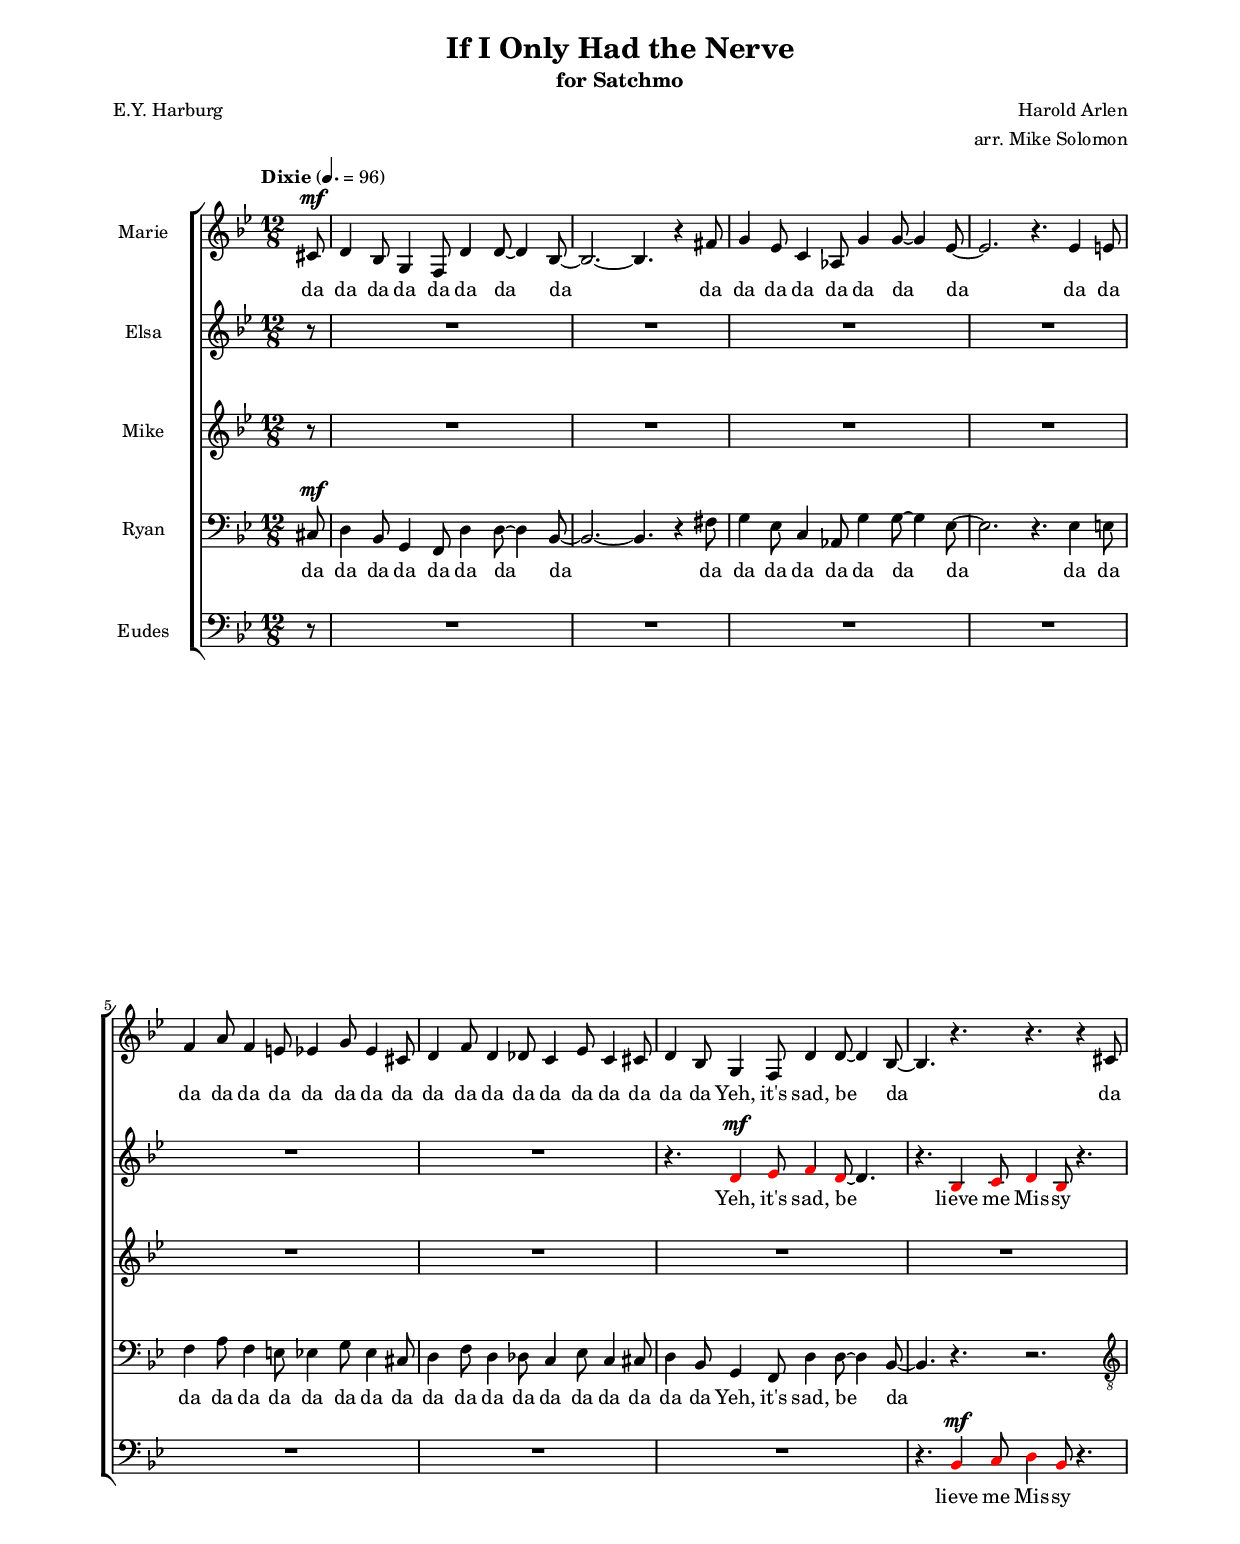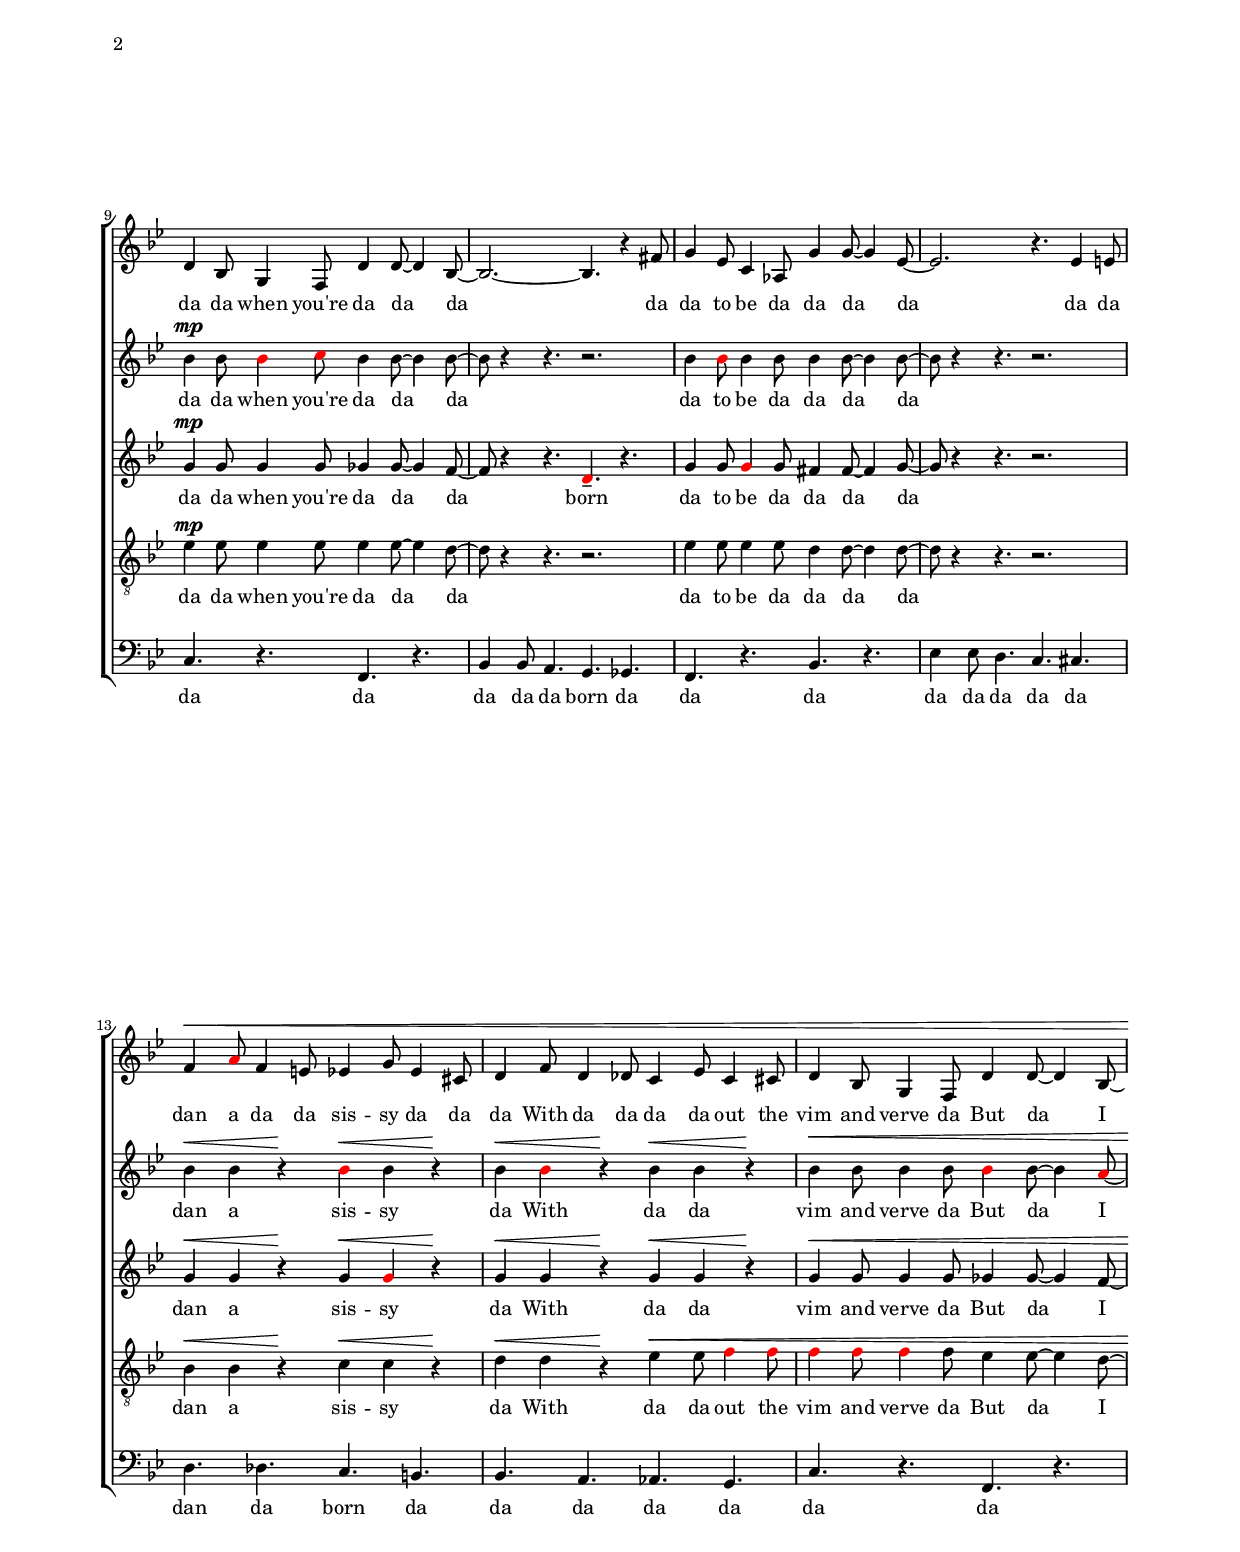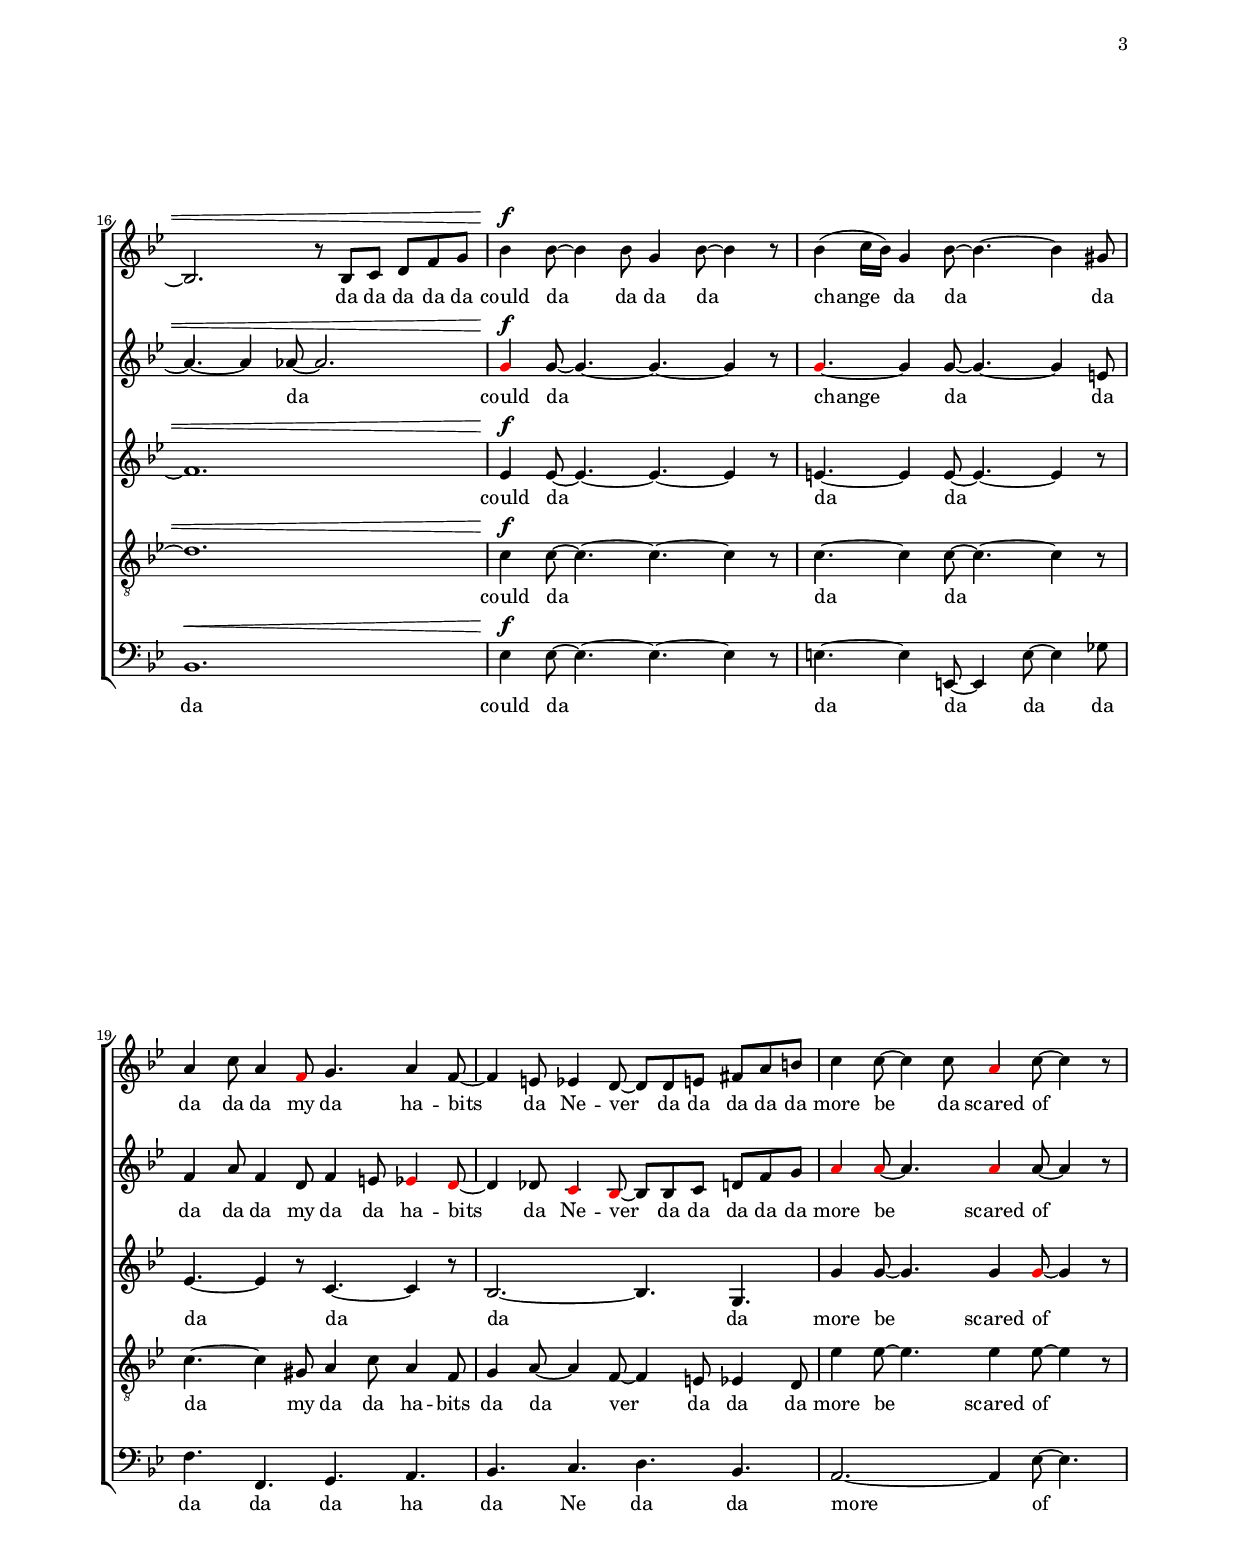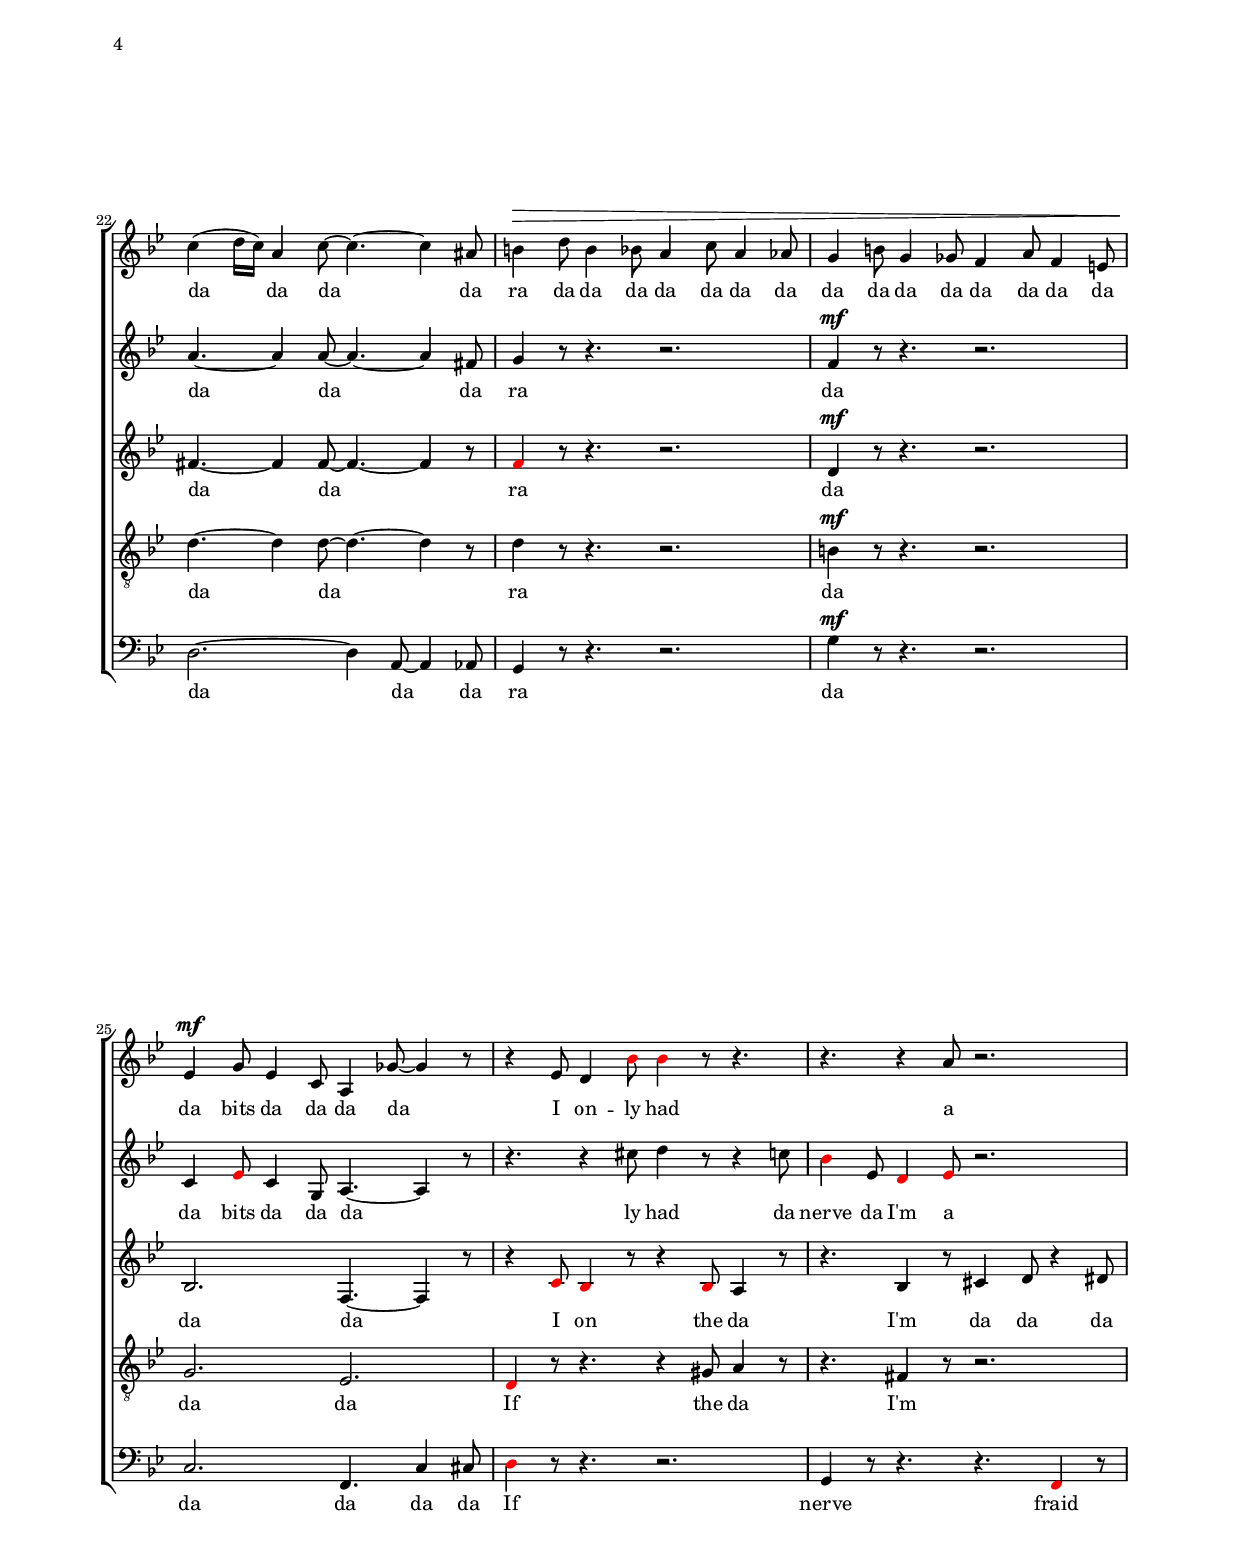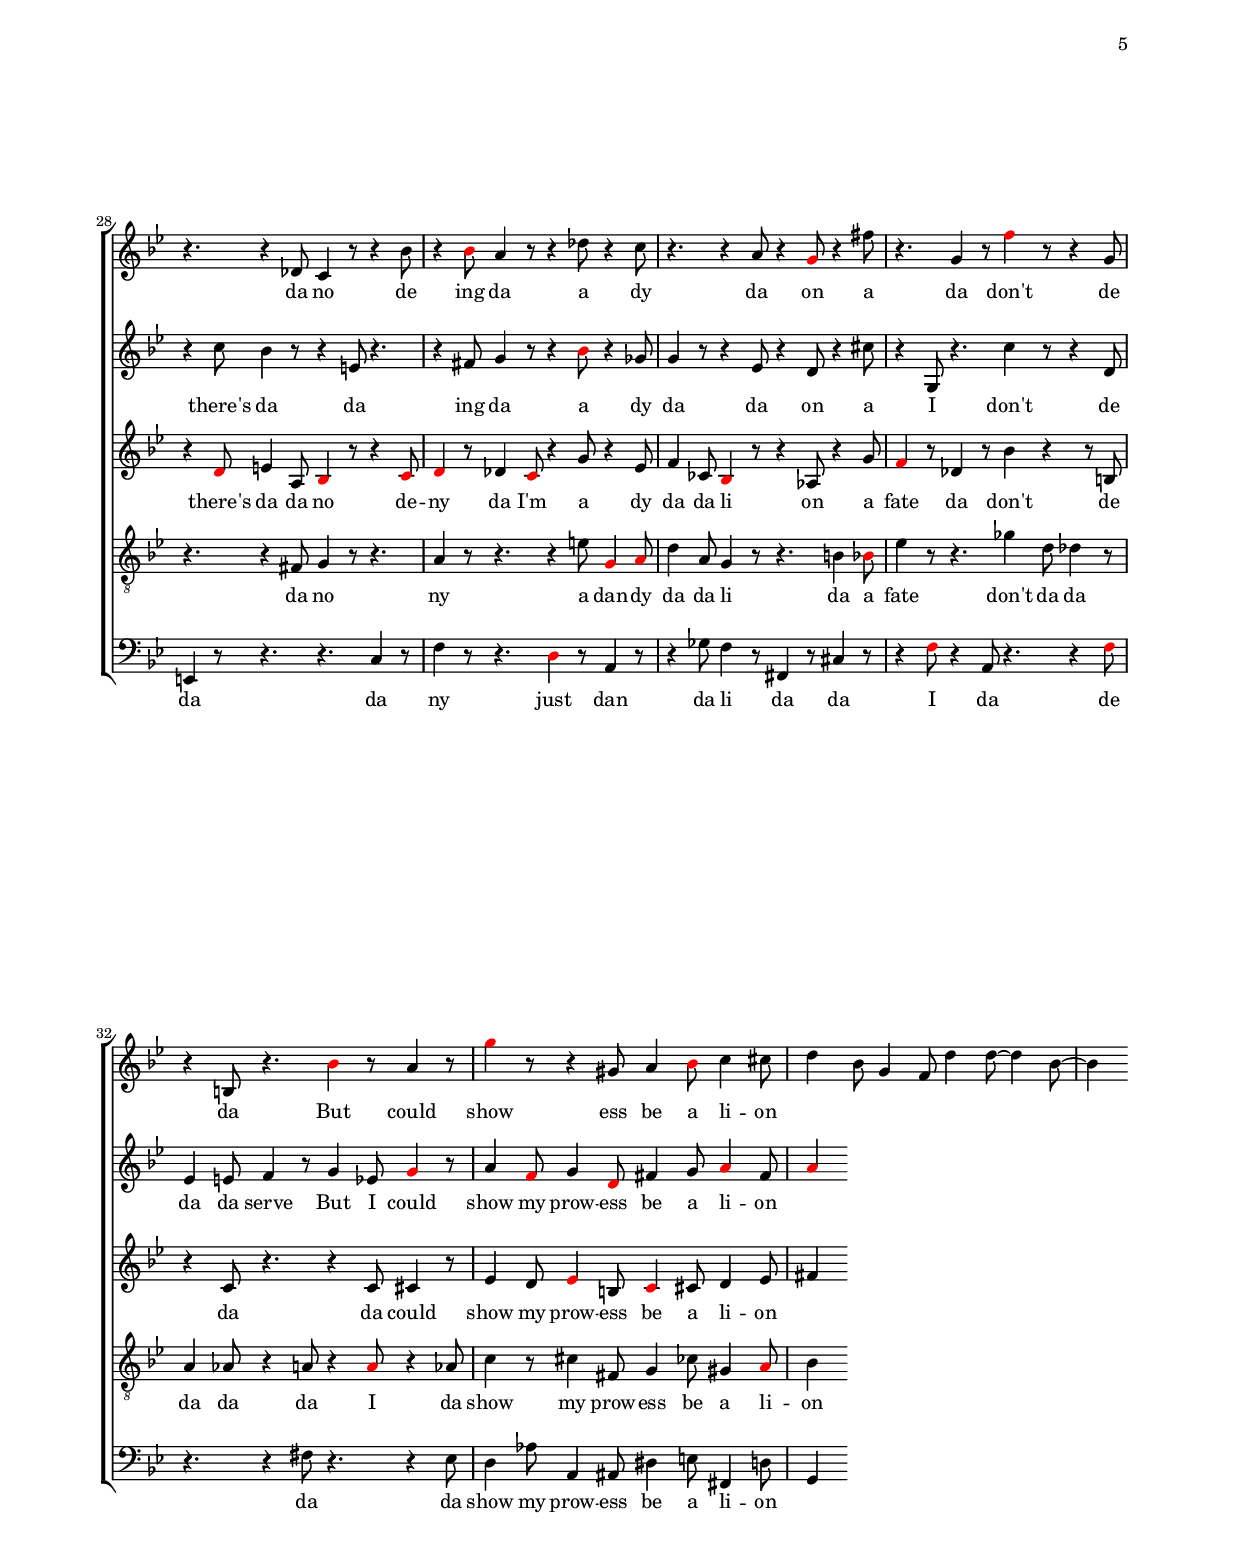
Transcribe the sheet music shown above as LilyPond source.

\version "2.19.0"
\include "defs-devel.ly"

marD = \markup \null
elsD = \markup \null
mikD = \markup \null
rynZ = \markup \null
desD = \markup \null

#(set-global-staff-size 15.87)
autoBeamInstruction = \autoBeamOn

solo = \markup \italic "solo"
psolo = \markup \italic "(solo)"
skat = \markup \italic "sit skat"
shoot = \markup \italic "SYT"

\header {
  title = "If I Only Had the Nerve"
  subtitle = "for Satchmo"
  %title = "Somewhere Over the Rainbow"
  composer = "Harold Arlen"
  poet = "E.Y. Harburg"
  arranger = "arr. Mike Solomon"
  %arranger = "arr. (anon)"
}
\paper {
  #(define fonts
    (set-global-fonts
    #:music "lilyjazz"
    #:brace "lilyjazz"
    #:roman "LilyJAZZText"
    #:sans "LilyJAZZChord"
    #:factor (/ staff-height pt 20)
  ))
  ragged-right = ##f
  left-margin = 0.75\in
  right-margin = 0.75\in
  top-margin = 0.5\in
  bottom-margin = 0.6\in
  ragged-last-bottom = ##f
  max-systems-per-page = #2
  %oddHeaderMarkup = "FIRST FULL DRAFT 20.10.14 4:44"
  %evenHeaderMarkup = "FIRST FULL DRAFT 20.10.14 4:44"
}


#(ly:set-option 'point-and-click #f)

#(set-global-staff-size 15.87)

railroad =  {
  \once \override BreathingSign.text = \markup \musicglyph #"scripts.caesura.straight"
  \breathe
}
myred = \once \override NoteHead #'color = #red

php = \once \override Hairpin.stencil = #(parenthesize-callback ly:hairpin::print)

\paper {
  footnote-separator-markup = \markup { \column { " "\override #`(span-factor . 1/5) { \draw-hline } }}
  footnote-padding = 1\mm
  top-system-spacing = #'((basic-distance . 1) (minimum-distance . 0) (padding . 1) (stretchability . 40))
  bottom-system-spacing = #'((basic-distance . 1) (minimum-distance . 0) (padding . 1) (stretchability . 50))
  ragged-right = ##f
}

prefatoryMatter = {
  \key bes \major
  \autoBeamInstruction
  \time 12/8
}

scorePrefatoryMatter = {
  \prefatoryMatter
  \partial 8
}

midiPrefatoryMatter = {
  \prefatoryMatter
  \partial 8
}

theme = \relative c {
  cis8-\tag #'first \mf |
  d4 bes8 g4 f8 d'4 d8 ~ d4 bes8 ~ |
  bes2. ~ bes4. r4 fis'8 |
  g4 ees8 c4 aes8 g'4 g8 ~ g4 ees8 ~ |
  ees2. r4. ees4 e8 |
  f4-\tag #'second \< \tag #'second { \rred } a8 f4 e8 ees4 g8 ees4 cis8 |
  d4 f8 d4 des8 c4 ees8 c4 cis8 |
  d4 bes8 g4 f8 d'4 d8 ~ d4 bes8 ~ |
  \tag #'first { bes4. }
  \tag #'second { bes2. }
}

marks = {
  \tempo "Dixie" 4.=96
}

soprano = {
  \transpose c c' \removeWithTag #'second \theme
  r4. r4. r4
  \transpose c c' \removeWithTag #'first \theme
  \relative c' {
    r8 bes c d f g |
    bes4\f bes8 ~ bes4 bes8 g4 bes8 ~ bes4 r8 |
    bes4 ( c16 bes ) g4 bes8 ~ bes4. ~ bes4 gis8 |
    a4 c8 a4 \rred f8 g4. a4 f8 ~ |
    f4 e8 ees4 d8 ~ d d e fis a b |
    c4 c8 ~ c4 c8 \rred a4 c8 ~ c4 r8 |
    c4 ( d16 c ) a4 c8 ~ c4. ~ c4 ais8 |
    b4\> d8 b4 bes8 a4 c8 a4 aes8 |
    g4 b8 g4 ges8 f4 a8 f4 e8 |
    ees4\mf g8 ees4 c8 a4 ges'8 ~ ges4 r8 |
    r4 ees8 d4 \rred bes'8 \rred bes4 r8 r4. |
    r4. r4 a8 r2. |
    r4. r4 des,8 c4 r8  r4 bes'8 |
    r4 \rred bes8 a4 r8 r4 des8 r4 c8 | 
    r4. r4 a8 r4 \rred g8 r4 fis'8 |
    r4. g,4 r8 \rred f'4 r8 r4 g,8 |
    r4 b,8 r4. \rred bes'4 r8 a4 r8 |
    \rred g'4 r8 r4 gis,8 a4 \rred bes8 c4 cis8 |
    d4 bes8 g4 f8 d'4 d8 ~ d4 bes8 ~ |
    bes4
  }
}

sopranoWords = \lyricmode {
  \repeat unfold 36 da
  Yeh, it's sad, be
  da
  da da da when you're da da da
  da
  da to be da da da da
  da da
  dan a da da sis -- sy da da
  da With da da da da out the
  vim and verve da But da I
  da da da da da
  could da da da da
  change da da da
  da da da my da ha -- bits
  da Ne -- ver da da da da da
  more be da scared of
  da da da da
  ra da da da da da da da
  da da da da da da da da
  da bits da da da da  
  I on -- ly had
  a
  da no de
  ing da a dy
  da on a
  da don't de
  da But could
  show ess be a li -- on
}

globalGC = {
  \repeat unfold 3 { s2\< s4\! }
  \tag #'hiGC { s2\< s4\! s1.\< }
  \tag #'loGC { s2.\< s1. }
  s1.
  s1.\f
}

mezzo = \relative c' {
  r8 |
  R1.*6 |
  r4. \Red d4\mf ees8 f4 d8 ~ \Black d4. |
  r4. \Red bes4 c8 d4 bes8 \Black r4. |
  bes'4\mp bes8 \Red bes4 c8 \Black bes4 bes8 ~ bes4 bes8 ~ |
  bes8 r4 r4. r2. |
  bes4 \rred bes8 bes4 bes8 bes4 bes8 ~ bes4 bes8 ~ |
  bes8 r4 r4. r2. |
  << { bes4 bes4 r \rred bes4 bes4 r |
       bes4 \rred bes4 r bes4 bes4 r |
       bes4 bes8 bes4 bes8 \rred bes4 bes8 ~ bes4 \rred a8 ~ |
       a4. ~ a4 aes8 ~ aes2. |
       \rred g4 g8 ~ g4. ~ g4. ~ g4 r8 |
     } \removeWithTag #'loGC \globalGC >>
  \rred g4. ~ g4 g8 ~ g4. ~ g4 e8 |
  f4 a8 f4 d8 f4 e8 \Red ees4 d8 ~ |
  \Black d4 des8 \Red c4 bes8 ~ \Black bes bes c d f g |
  \Red a4 a8 ~ \Black a4. \rred a4 a8 ~ a4 r8 |
  a4. ~ a4 a8 ~ a4. ~ a4 fis8 |
  g4 r8 r4. r2. |
  f4\mf r8 r4. r2. |
  c4 \rred ees8 c4 g8 a4. ~ a4 r8 |
  r4. r4 cis'8 d4 r8 r4 c8 |
  \rred bes4 ees,8 \rred d4 \rred ees8 r2. |
  r4 c'8 bes4 r8 r4 e,8 r4. |
  r4 fis8 g4 r8 r4 \rred bes8 r4 ges8 |
  g4 r8 r4 ees8 r4 d8 r4 cis'8 |
  r4 g,8 r4. c'4 r8 r4 d,8 |
  ees4 e8 f4 r8 g4 ees8 \rred g4 r8 |
  a4 \rred f8 g4 \rred d8 fis4 g8 \rred a4 fis8 |
  \rred a4
}

mezzoWords = \lyricmode {
 Yeh, it's sad, be
  lieve me Mis -- sy
  da da when you're da da da
  da to be da da da da
  dan a
  sis -- sy
  da With
  da da
  vim and verve da But da I da
  could da
  change da da 
  da da da my da da ha -- bits
  da Ne -- ver da da da da da
  more be scared of
  da da da
  ra
  da
  da bits da da da
  ly had da
  nerve da I'm a
  there's da da
  ing da a dy
  da da on a
  I don't de
  da da serve But I could
  show my prow -- ess be a li -- on
}


alto = \relative c'' {
  r8 |
  R1.*8 |
  g4\mp g8 g4 g8 ges4 ges8 ~ ges4 f8 ~ |
  f8 r4 r4. \rred d4.-- r |
  g4 g8 \rred g4 g8 fis4 fis8 ~ fis4 g8 ~ |
  g8 r4 r4. r2. |
  << { g4 g4 r g4 \rred g4 r |
       g4 g4 r g4 g4 r |
       g4 g8 g4 g8 ges4 ges8 ~ ges4 f8 ~ |
       f1. |
       ees4 ees8 ~ ees4. ~ ees4. ~ ees4 r8 |
     } \removeWithTag #'loGC \globalGC >>
  e4. ~ e4 e8 ~ e4. ~ e4 r8 |
  ees4. ~ ees4 r8 c4. ~ c4 r8 |
  bes2. ~ bes4. g |
  g'4 g8 ~ g4. g4 \rred g8 ~ g4 r8 |
  fis4. ~ fis4 fis8 ~ fis4. ~ fis4 r8 |
  \rred f4 r8 r4. r2. |
  d4\mf r8 r4. r2. |
  bes2. f4. ~ f4 r8 |
  r4 \rred c'8 \rred bes4 r8 r4 \rred bes8 a4 r8 |
  r4. bes4 r8 cis4 d8 r4 dis8 |
  r4 \rred d8 e4 a,8 \rred bes4 r8 r4 \rred c8 |
  \rred d4 r8 des4 \rred c8 r4 g'8 r4 ees8 |
  f4 ces8 \rred bes4 r8 r4 aes8 r4 g'8 |
  \rred f4 r8 des4 r8 bes'4 r4 r8 b,8 |
  r4 c8 r4. r4 c8 cis4 r8 |
  ees4 d8 \rred ees4 b8 \rred c4 cis8 d4 ees8 |
  fis4
}

altoWords = \lyricmode {
  da da when you're da da da
  born
  da to be da da da da
  dan a
  sis -- sy
  da With
  da da
  vim and verve da But da I
  could da
  da da
  da da
  da da
  more be scared of
  da da
  ra
  da
  da da
  I on
  the da
  I'm da da da
  there's da da no de -- ny
  da I'm a dy
  da da li on a
  fate da don't de
  da da could
  show my prow -- ess be a li -- on
}

tenor = {
  \clef bass
  \removeWithTag #'second \theme
  r4. r2.
  \relative c' {
    \clef "treble_8"
    ees4\mp ees8 ees4 ees8 ees4 ees8 ~ ees4 d8 ~ |
    d8 r4 r4. r2. |
    ees4 ees8 ees4 ees8 d4 d8 ~ d4 d8 ~ |
    d8 r4 r4. r2. |
    << { bes4 bes r c c r |
         d d r ees ees8 \Red f4 f8 |
         f4 f8 f4 \Black f8 ees4 ees8 ~ ees4 d8 ~ |
         d1. |
         c4 c8 ~ c4. ~ c4. ~ c4 r8 |
       } \removeWithTag #'hiGC \globalGC >>
    c4. ~ c4 c8 ~ c4. ~ c4 r8 |
    c4. ~ c4 gis8 a4 c8 a4 f8 |
    g4 a8 ~ a4 f8 ~ f4 e8 ees4 d8 |
    ees'4 ees8 ~ ees4. ees4 ees8 ~ ees4 r8 |
    d4. ~ d4 d8 ~ d4. ~ d4 r8 |
    d4 r8 r4. r2. |
    b4\mf r8 r4. r2. |
    g2. ees2. |
    \rred d4 r8 r4. r4 gis8 a4 r8 |
    r4. fis4 r8 r2. |
    r4. r4 fis8 g4 r8 r4. |
    a4 r8 r4. r4 e'8 \rred g,4 \rred a8 |
    d4 a8 g4 r8 r4. b4 \rred bes8 |
    ees4 r8 r4. ges4 d8 des4 r8 |
    a4 aes8 r4 a8 r4 \rred a8 r4 aes8 |
    c4 r8 cis4 fis,8 g4 ces8 gis4 \rred a8 |
    bes4
  }
}

tenorWords = \lyricmode {
  \repeat unfold 36 da
  Yeh, it's sad, be
  da
  da da when you're da da da
  da to be da da da da
  dan a
  sis -- sy
  da With da da out the
  vim and verve da But da I
  could da
  da da
  da my da da ha -- bits
  da da ver da da da
  more be scared of
  da da
  ra
  da
  da da
  If
  the da
  I'm
  da no
  ny a dan -- dy
  da da li da a
  fate don't da da
  da da da I da
  show my prow -- ess be a li -- on
}

bass = \relative c {
  \clef "bass"
  r8 |
  R1.*7 |
  r4. \Red bes4\mf c8 d4 bes8 \Black r4. |
  c4. r f, r |
  bes4 bes8 a4. g ges |
  f r bes r |
  ees4 ees8 d4. c cis |
  d4. des c b |
  bes a aes g |
  c r f, r |
  bes1.\< |
  ees4\f ees8 ~ ees4. ~ ees4. ~ ees4 r8 |
  e4. ~ e4 e,8 ~ e4 e'8 ~ e4 ges8 |
  f4. f, g a |
  bes c d bes |
  a2. ~ a4 ees'8 ~ ees4. |
  d2. ~ d4 a8 ~ a4 aes8 |
  g4 r8 r4. r2. |
  g'4\mf r8 r4. r2. |
  c,2. f,4. c'4 cis8 |
  \rred d4 r8 r4. r2. |
  g,4 r8 r4. r4. \rred f4 r8 |
  e4 r8 r4. r4. c'4 r8 |
  f4 r8 r4. \rred d4 r8 a4 r8 |
  r4 ges'8 f4 r8 fis,4 r8 cis'4 r8 |
  r4 \rred f8 r4 a,8 r4. r4 \rred f'8 |
  r4. r4 fis8 r4. r4 ees8 |
  d4 aes'8 a,4 ais8 dis4 e8 fis,4 d'8 |
  g,4 
}

bassWords = \lyricmode {
  lieve me Mis -- sy
  da da
  da da da born da
  da
  da
  da da da da da
  dan da born da
  da da da da
  da da
  da
  could da
  da da da da
  da da da ha
  da Ne da da
  more of
  da da da
  ra
  da da da da da
  If
  nerve fraid
  da da
  ny just dan
  da li da da
  I da de
  da da
  show my prow -- ess be a li -- on
}

\score {
  \new ChoirStaff <<
    \new Staff \with { instrumentName = #"Marie" %shortInstrumentName = #"M."
} <<
      \new Voice = "soprano" { << { \numericTimeSignature
	\scorePrefatoryMatter
        \soprano
      } {
	\scorePrefatoryMatter
        \marks
      } >> }
      \new Lyrics \lyricsto "soprano" {
        \sopranoWords
      }
    >>
    \new Staff \with { instrumentName = #"Elsa" %shortInstrumentName = #"E."
} <<
      \new Voice = "mezzo" { \numericTimeSignature
	\scorePrefatoryMatter
        \mezzo
      }
      \new Lyrics \lyricsto "mezzo" {
        \mezzoWords
      }
    >>
    \new Staff \with { instrumentName = #"Mike" %shortInstrumentName = #"Mk."
} <<
      \new Voice = "alto" { \numericTimeSignature
	\scorePrefatoryMatter
        \alto
      }
      \new Lyrics \lyricsto "alto" {
        \altoWords
      }
    >>
    \new Staff \with { instrumentName = #"Ryan" %shortInstrumentName = #"R."
} <<
      \new Voice = "tenor" { \numericTimeSignature
	\scorePrefatoryMatter
        \tenor
      }
      \new Lyrics \lyricsto "tenor" {
        \tenorWords
      }
    >>
    \new Staff \with { instrumentName = #"Eudes" %shortInstrumentName = #"P." %\markup { \concat { E \super u . } }
} <<
      \new Voice = "bass" { \numericTimeSignature
	\scorePrefatoryMatter
        \bass
      }
      \new Lyrics \lyricsto "bass" {
        \bassWords
      }
    >>
  >>
  \layout {
    \context {
      \Voice
      \override TextScript #'layer = #6
      \override NoteHead #'layer = #7
      \override Glissando #'breakable = ##t
      \override TupletNumber #'breakable = ##t
      \override TupletBracket #'breakable = ##t
      \override DynamicLineSpanner.direction = #UP
      \remove "Forbid_line_break_engraver"
    }
    \context {
      \Staff
      %\consists "Metronome_mark_engraver"
      \override TimeSignature #'style = #'numbered
      \override StaffSymbol #'layer = #4
      \override TimeSignature #'layer = #3
      \override TimeSignature #'whiteout = ##t
    }
    \context {
      \Lyrics
      %\override LyricText #'whiteout = ##t
      \override LyricText #'layer = #6
    }
    \context {
      \Score
      %\remove "Metronome_mark_engraver"
      \override NonMusicalPaperColumn #'allow-loose-spacing = ##f
    }
  }
}

%{
\score {
  \new PianoStaff <<
    \new Staff  {
      \new Voice = "soprano" { << { \numericTimeSignature
	\scorePrefatoryMatter
        \soprano
      } \\ { \mezzo } \\ { \alto } {
	\scorePrefatoryMatter
        \marks
      } >> }
    }
    \new Staff  {
      \new Voice = "soprano" { << { \numericTimeSignature
	\scorePrefatoryMatter
        \tenor
      } \\ \\ { \bass } {
	\scorePrefatoryMatter
        \marks
      } >> }
    }
  >>
  \layout {
    \context {
      \Voice
      \override TextScript #'layer = #6
      \override NoteHead #'layer = #7
      \override Glissando #'breakable = ##t
      \override TupletNumber #'breakable = ##t
      \override TupletBracket #'breakable = ##t
      \remove "Forbid_line_break_engraver"
    }
    \context {
      \Staff
      %\consists "Metronome_mark_engraver"
      \override TimeSignature #'style = #'numbered
      \override StaffSymbol #'layer = #4
      \override TimeSignature #'layer = #3
      \override TimeSignature #'whiteout = ##t
    }
    \context {
      \Lyrics
      %\override LyricText #'whiteout = ##t
      \override LyricText #'layer = #6
    }
    \context {
      \Score
      %\remove "Metronome_mark_engraver"
      \override NonMusicalPaperColumn #'allow-loose-spacing = ##f
    }
  }
}
%}

%%% MIDI

\score {
  \new ChoirStaff <<
    \new Staff \with { instrumentName = #"Marie" %shortInstrumentName = #"M."
} <<
      \new Voice = "soprano" { << { \numericTimeSignature
	\midiPrefatoryMatter
        \soprano
      } {
	\midiPrefatoryMatter
        \marks
      } >> }
      \new Lyrics \lyricsto "soprano" {
        \sopranoWords
      }
    >>
    \new Staff \with { instrumentName = #"Elsa" %shortInstrumentName = #"E."
} <<
      \new Voice = "mezzo" { \numericTimeSignature
	\midiPrefatoryMatter
        \mezzo
      }
      \new Lyrics \lyricsto "mezzo" {
        \mezzoWords
      }
    >>
    \new Staff \with { instrumentName = #"Mike" %shortInstrumentName = #"Mk."
} <<
      \new Voice = "alto" { \numericTimeSignature
	\midiPrefatoryMatter
        \alto
      }
      \new Lyrics \lyricsto "alto" {
        \altoWords
      }
    >>
    \new Staff \with { instrumentName = #"Ryan" %shortInstrumentName = #"R."
} <<
      \new Voice = "tenor" { \numericTimeSignature
	\midiPrefatoryMatter
        \tenor
      }
      \new Lyrics \lyricsto "tenor" {
        \tenorWords
      }
    >>
    \new Staff \with { instrumentName = #"Eudes" %shortInstrumentName = #"P." %\markup { \concat { E \super u . } }
} <<
      \new Voice = "bass" { \numericTimeSignature
	\midiPrefatoryMatter
        \bass
      }
      \new Lyrics \lyricsto "bass" {
        \bassWords
      }
    >>
  >>
  \midi {}
}
